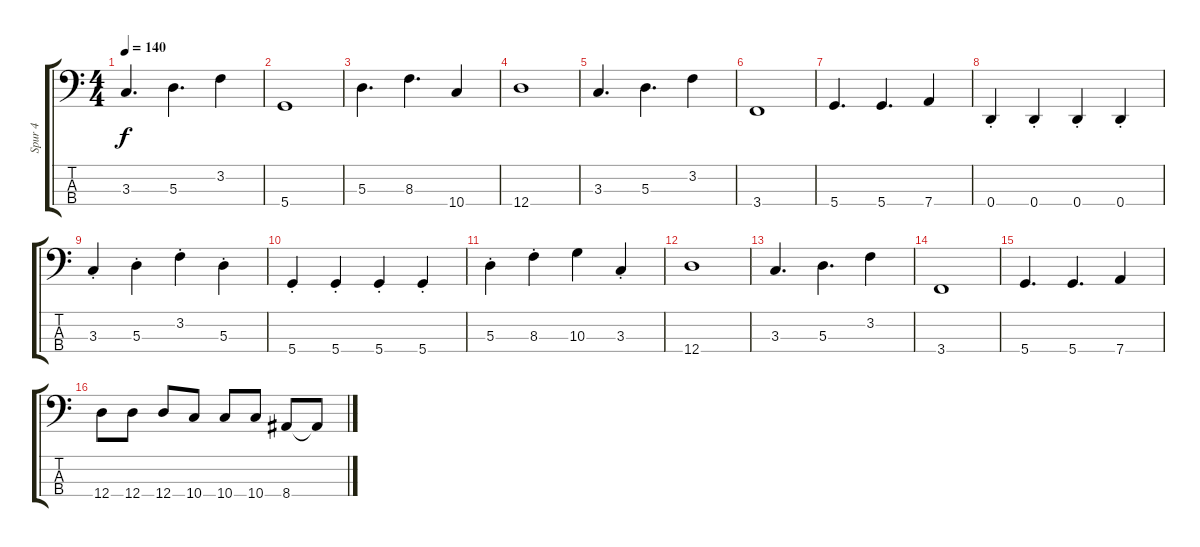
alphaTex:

\track ("Spur 4" "Spur 4") {instrument electricbassfinger}
\staff {score tabs}
\tuning (G2 D2 A1 D1) {hide}
\ts (4 4)
\tempo 140
\clef f4
\ks c
3.3.4{d dy f} 5.3.4{d} 3.2.4 |
5.4.1 |
5.3.4{d} 8.3.4{d} 10.4.4 |
12.4.1 |
3.3.4{d} 5.3.4{d} 3.2.4 |
3.4.1 |
5.4.4{d} 5.4.4{d} 7.4.4 |
0.4{st}.4 0.4{st}.4 0.4{st}.4 0.4{st}.4 |
3.3{st}.4 5.3{st}.4 3.2{st}.4 5.3{st}.4 |
5.4{st}.4 5.4{st}.4 5.4{st}.4 5.4{st}.4 |
5.3{st}.4 8.3{st}.4 10.3.4 3.3{st}.4 |
12.4.1 |
3.3.4{d} 5.3.4{d} 3.2.4 |
3.4.1 |
5.4.4{d} 5.4.4{d} 7.4.4 |
12.4.8 12.4.8 12.4.8 10.4.8 10.4.8 10.4.8 8.4.8 8.4{t}.8
